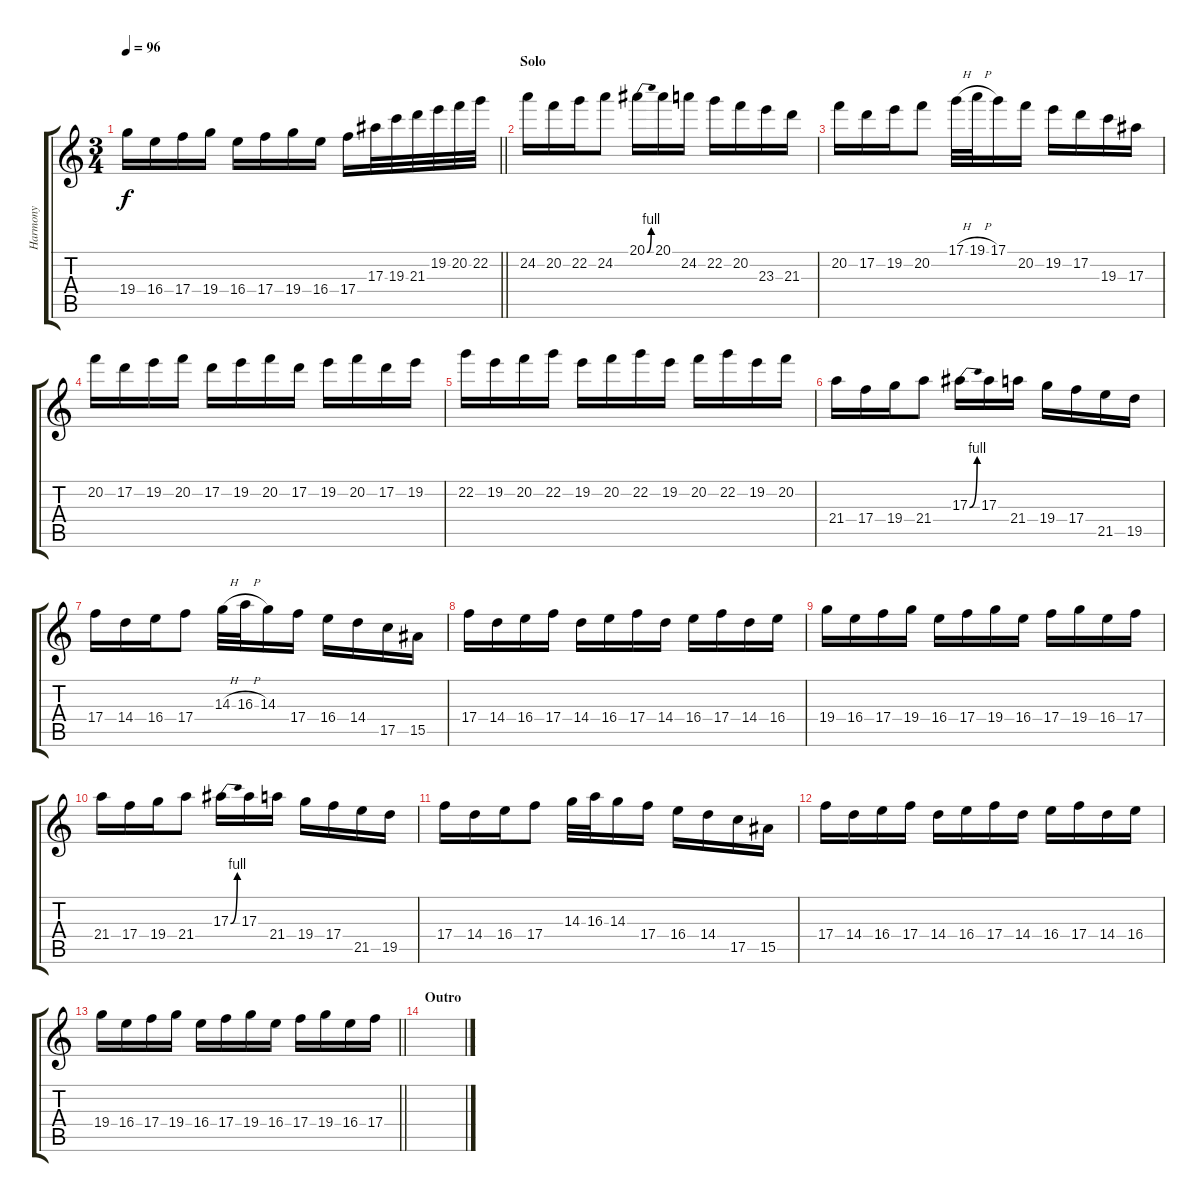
\track ("Harmony" "Harmony") {instrument distortionguitar}
\staff {score tabs}
\tuning (D4 A3 F3 C3 G2 D2) {hide}
\ts (3 4)
\tempo 96
\clef g2
\barLineRight lightlight
\ks c
19.4.16{dy f} 16.4.16 17.4.16 19.4.16 16.4.16 17.4.16 19.4.16 16.4.16 17.4.16 17.3.32 19.3.32 21.3.32 19.2.32 20.2.32 22.2.32 |
\section ("" "Solo")
24.2.16 20.2.16 22.2.16 24.2.8 20.1{be (bend 0 0 60 4)}.16 20.1.16 24.2.16 22.2.16 20.2.16 23.3.16 21.3.16 |
20.2.16 17.2.16 19.2.16 20.2.8 17.1{h}.32 19.1{h}.32 17.1.16 20.2.16 19.2.16 17.2.16 19.3.16 17.3.16 |
20.2.16 17.2.16 19.2.16 20.2.16 17.2.16 19.2.16 20.2.16 17.2.16 19.2.16 20.2.16 17.2.16 19.2.16 |
22.2.16 19.2.16 20.2.16 22.2.16 19.2.16 20.2.16 22.2.16 19.2.16 20.2.16 22.2.16 19.2.16 20.2.16 |
21.4.16 17.4.16 19.4.16 21.4.8 17.3{be (bend 0 0 60 4)}.16 17.3.16 21.4.16 19.4.16 17.4.16 21.5.16 19.5.16 |
17.4.16 14.4.16 16.4.16 17.4.8 14.3{h}.32 16.3{h}.32 14.3.16 17.4.16 16.4.16 14.4.16 17.5.16 15.5.16 |
17.4.16 14.4.16 16.4.16 17.4.16 14.4.16 16.4.16 17.4.16 14.4.16 16.4.16 17.4.16 14.4.16 16.4.16 |
19.4.16 16.4.16 17.4.16 19.4.16 16.4.16 17.4.16 19.4.16 16.4.16 17.4.16 19.4.16 16.4.16 17.4.16 |
21.4.16 17.4.16 19.4.16 21.4.8 17.3{be (bend 0 0 60 4)}.16 17.3.16 21.4.16 19.4.16 17.4.16 21.5.16 19.5.16 |
17.4.16 14.4.16 16.4.16 17.4.8 14.3.32 16.3.32 14.3.16 17.4.16 16.4.16 14.4.16 17.5.16 15.5.16 |
17.4.16 14.4.16 16.4.16 17.4.16 14.4.16 16.4.16 17.4.16 14.4.16 16.4.16 17.4.16 14.4.16 16.4.16 |
\barLineRight lightlight
19.4.16 16.4.16 17.4.16 19.4.16 16.4.16 17.4.16 19.4.16 16.4.16 17.4.16 19.4.16 16.4.16 17.4.16 |
\section ("" "Outro")
